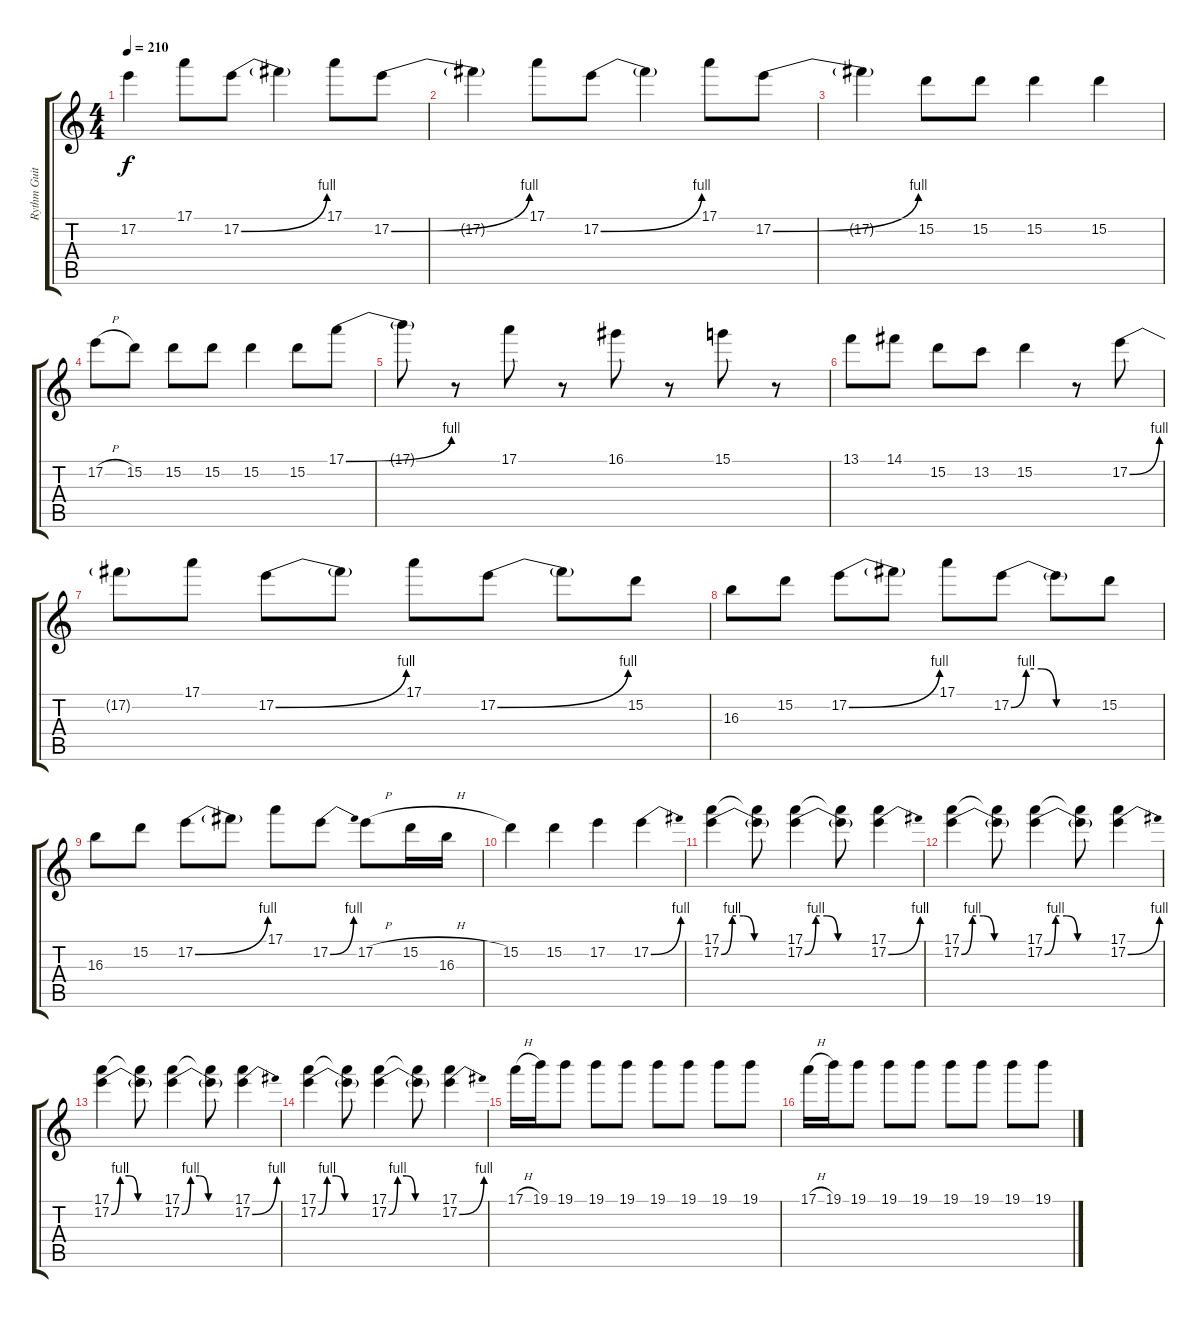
\track ("Rythm Guitar" "Rythm Guit") {instrument distortionguitar}
\staff {score tabs}
\tuning (E4 B3 G3 D3 A2 E2) {hide}
\ts (4 4)
\tempo 210
\clef g2
\ks c
17.2{t}.4{dy f} 17.1.8 17.2{be (bend 0 0 60 4)}.8 17.2{t}.4 17.1.8 17.2{be (bend 0 0 60 4)}.8 |
17.2{t}.4 17.1.8 17.2{be (bend 0 0 60 4)}.8 17.2{t}.4 17.1.8 17.2{be (bend 0 0 60 4)}.8 |
17.2{t}.4 15.2.8 15.2.8 15.2.4 15.2.4 |
17.2{h}.8 15.2.8 15.2.8 15.2.8 15.2.4 15.2.8 17.1{be (bend 0 0 60 4)}.8 |
17.1{t}.8 r.8 17.1.8 r.8 16.1.8 r.8 15.1.8 r.8 |
13.1.8 14.1.8 15.2.8 13.2.8 15.2.4 r.8 17.2{be (bend 0 0 60 4)}.8 |
17.2{t}.8 17.1.8 17.2{be (bend 0 0 60 4)}.8 17.2{t}.8 17.1.8 17.2{be (bend 0 0 60 4)}.8 17.2{t}.8 15.2.8 |
16.3.8 15.2.8 17.2{be (bend 0 0 60 4)}.8 17.2{t}.8 17.1.8 17.2{be (custom 0 0 10 4 20 4 30 0 60 0)}.8 17.2{t}.8 15.2.8 |
16.3.8 15.2.8 17.2{be (bend 0 0 60 4)}.8 17.2{t}.8 17.1.8 17.2{be (bend 0 0 60 4)}.8 17.2{h}.8 15.2{h}.16 16.3.16 |
15.2.4 15.2.4 17.2.4 17.2{be (bend 0 0 60 4)}.4 |
(17.1 17.2{be (custom 0 0 10 4 20 4 30 0 60 0)}).4 (17.1{t} 17.2{t}).8 (17.1 17.2{be (custom 0 0 10 4 20 4 30 0 60 0)}).4 (17.1{t} 17.2{t}).8 (17.1 17.2{be (bend 0 0 60 4)}).4 |
(17.1 17.2{be (custom 0 0 10 4 20 4 30 0 60 0)}).4 (17.1{t} 17.2{t}).8 (17.1 17.2{be (custom 0 0 10 4 20 4 30 0 60 0)}).4 (17.1{t} 17.2{t}).8 (17.1 17.2{be (bend 0 0 60 4)}).4 |
(17.1 17.2{be (custom 0 0 10 4 20 4 30 0 60 0)}).4 (17.1{t} 17.2{t}).8 (17.1 17.2{be (custom 0 0 10 4 20 4 30 0 60 0)}).4 (17.1{t} 17.2{t}).8 (17.1 17.2{be (bend 0 0 60 4)}).4 |
(17.1 17.2{be (custom 0 0 10 4 20 4 30 0 60 0)}).4 (17.1{t} 17.2{t}).8 (17.1 17.2{be (custom 0 0 10 4 20 4 30 0 60 0)}).4 (17.1{t} 17.2{t}).8 (17.1 17.2{be (bend 0 0 60 4)}).4 |
17.1{h}.16 19.1.16 19.1.8 19.1.8 19.1.8 19.1.8 19.1.8 19.1.8 19.1.8 |
17.1{h}.16 19.1.16 19.1.8 19.1.8 19.1.8 19.1.8 19.1.8 19.1.8 19.1.8
